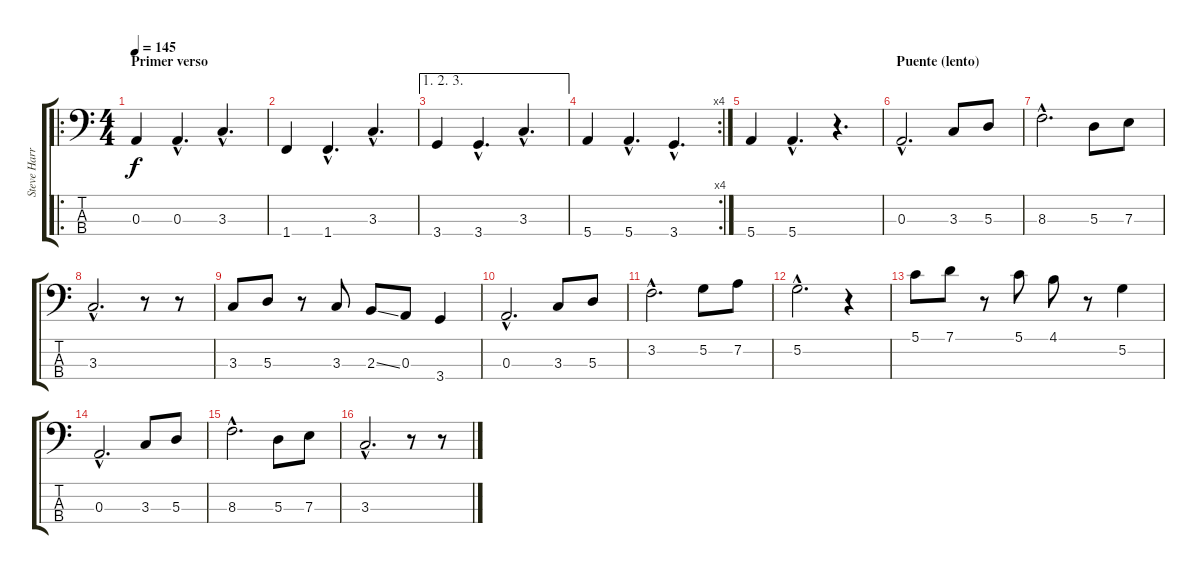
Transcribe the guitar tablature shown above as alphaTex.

\track ("Steve Harris" "Steve Harr") {instrument electricbassfinger}
\staff {score tabs}
\tuning (G2 D2 A1 E1) {hide}
\ro
\ts (4 4)
\section ("" "Primer verso")
\tempo 145
\clef f4
\ks c
0.3.4{dy f} 0.3{hac}.4{d} 3.3{hac}.4{d} |
1.4.4 1.4{hac}.4{d} 3.3{hac}.4{d} |
\ae (1 2 3)
3.4.4 3.4{hac}.4{d} 3.3{hac}.4{d} |
\rc 4
5.4.4 5.4{hac}.4{d} 3.4{hac}.4{d} |
5.4.4 5.4{hac}.4{d} r.4{d} |
\section ("" "Puente (lento)")
0.3{hac}.2{d} 3.3.8 5.3.8 |
8.3{hac}.2{d} 5.3.8 7.3.8 |
3.3{hac}.2{d} r.8 r.8 |
3.3.8 5.3.8 r.8 3.3.8 2.3{ss}.8 0.3.8 3.4.4 |
0.3{hac}.2{d} 3.3.8 5.3.8 |
3.2{hac}.2{d} 5.2.8 7.2.8 |
5.2{hac}.2{d} r.4 |
5.1.8 7.1.8 r.8 5.1.8 4.1.8 r.8 5.2.4 |
0.3{hac}.2{d} 3.3.8 5.3.8 |
8.3{hac}.2{d} 5.3.8 7.3.8 |
3.3{hac}.2{d} r.8 r.8
